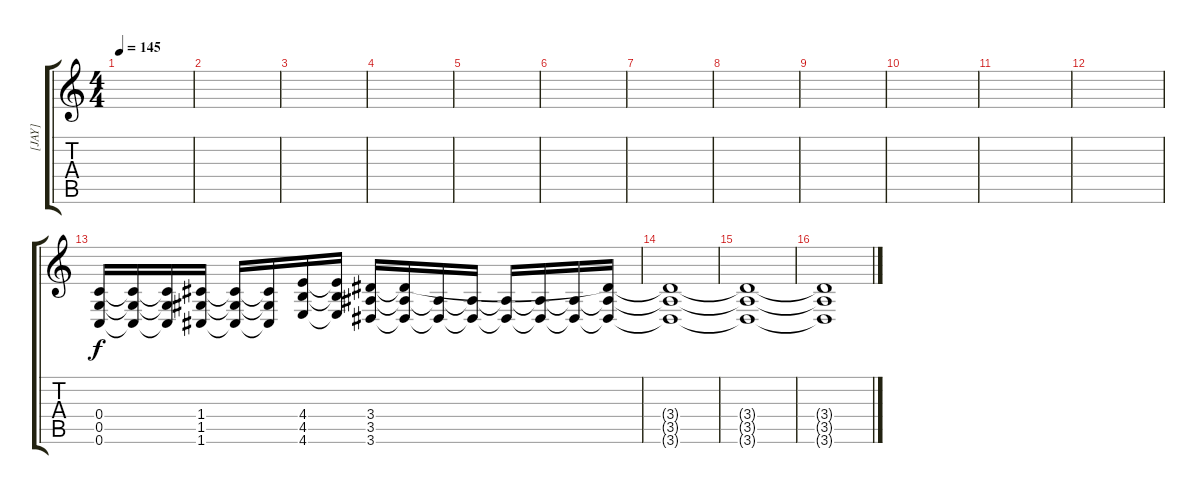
\track ("[JAY]" "[JAY]") {instrument overdrivenguitar}
\staff {score tabs}
\tuning (D4 A3 F3 C3 G2 C2) {hide}
\ts (4 4)
\tempo 145
\clef g2
\ks c
|
|
|
|
|
|
|
|
|
|
|
|
(0.4 0.5 0.6).16 (0.4{t} 0.5{t} 0.6{t}).16 (0.4{t} 0.5{t} 0.6{t}).16 (1.4 1.5 1.6).16 (1.4{t} 1.5{t} 1.6{t}).16 (1.4{t} 1.5{t} 1.6{t}).16 (4.4 4.5 4.6).16 (4.4{t} 4.5{t} 4.6{t}).16 (3.4 3.5 3.6).16 (3.4{t} 3.5{t} 3.6{t}).16 (3.5{t} 3.6{t}).16 (3.5{t} 3.6{t}).16 (3.5{t} 3.6{t}).16 (3.5{t} 3.6{t}).16 (3.5{t} 3.6{t}).16 (3.4{t} 3.5{t} 3.6{t}).16 |
(3.4{t} 3.5{t} 3.6{t}).1 |
(3.4{t} 3.5{t} 3.6{t}).1 |
(3.4{t} 3.5{t} 3.6{t}).1
